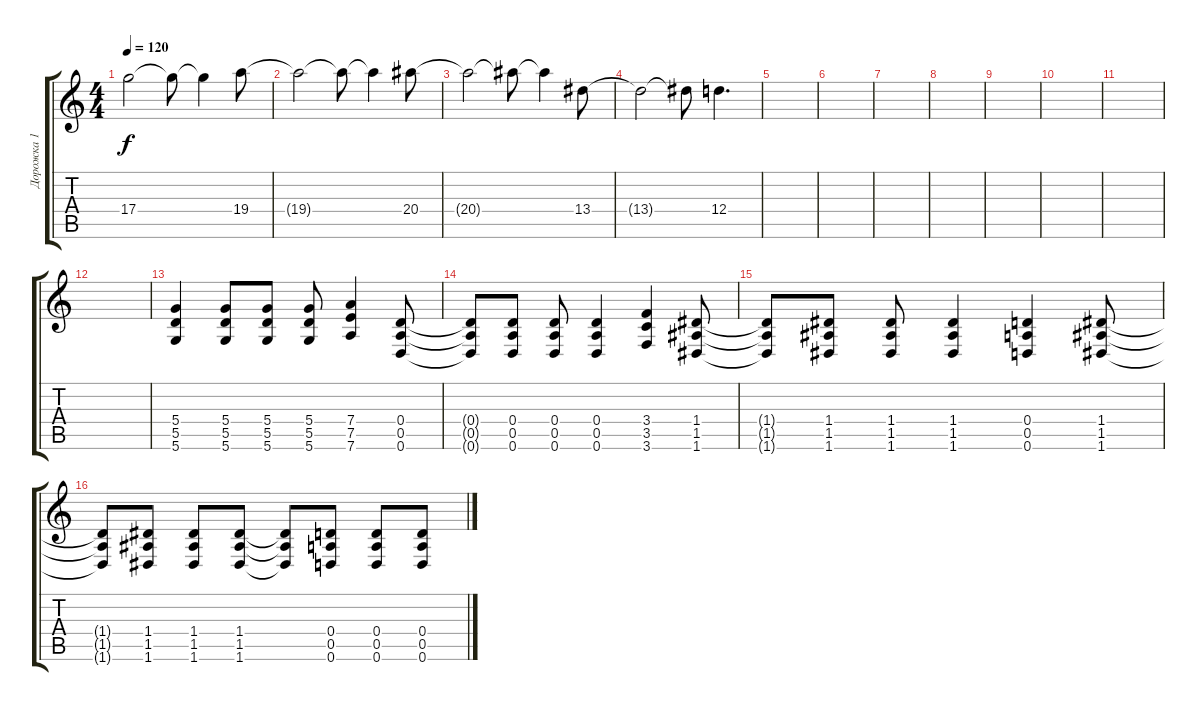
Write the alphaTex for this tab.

\track ("Дорожка 1" "Дорожка 1") {instrument distortionguitar}
\staff {score tabs}
\tuning (E4 B3 G3 D3 A2 D2) {hide}
\ts (4 4)
\tempo 120
\clef g2
\ks c
17.4.2{dy f} 17.4{t}.8 17.4{t}.4 19.4.8 |
19.4{t}.2 19.4{t}.8 19.4{t}.4 20.4.8 |
20.4{t}.2 20.4{t}.8 20.4{t}.4 13.4.8 |
13.4{t}.2 13.4{t}.8 12.4.4{d} |
|
|
|
|
|
|
|
|
(5.4 5.5 5.6).4 (5.4 5.5 5.6).8 (5.4 5.5 5.6).8 (5.4 5.5 5.6).8 (7.4 7.5 7.6).4 (0.4 0.5 0.6).8 |
(0.4{t} 0.5{t} 0.6{t}).8 (0.4 0.5 0.6).8 (0.4 0.5 0.6).8 (0.4 0.5 0.6).4 (3.4 3.5 3.6).4 (1.4 1.5 1.6).8 |
(1.4{t} 1.5{t} 1.6{t}).8 (1.4 1.5 1.6).8 (1.4 1.5 1.6).8 (1.4 1.5 1.6).4 (0.4 0.5 0.6).4 (1.4 1.5 1.6).8 |
(1.4{t} 1.5{t} 1.6{t}).8 (1.4 1.5 1.6).8 (1.4 1.5 1.6).8 (1.4 1.5 1.6).8 (1.4{t} 1.5{t} 1.6{t}).8 (0.4 0.5 0.6).8 (0.4 0.5 0.6).8 (0.4 0.5 0.6).8
